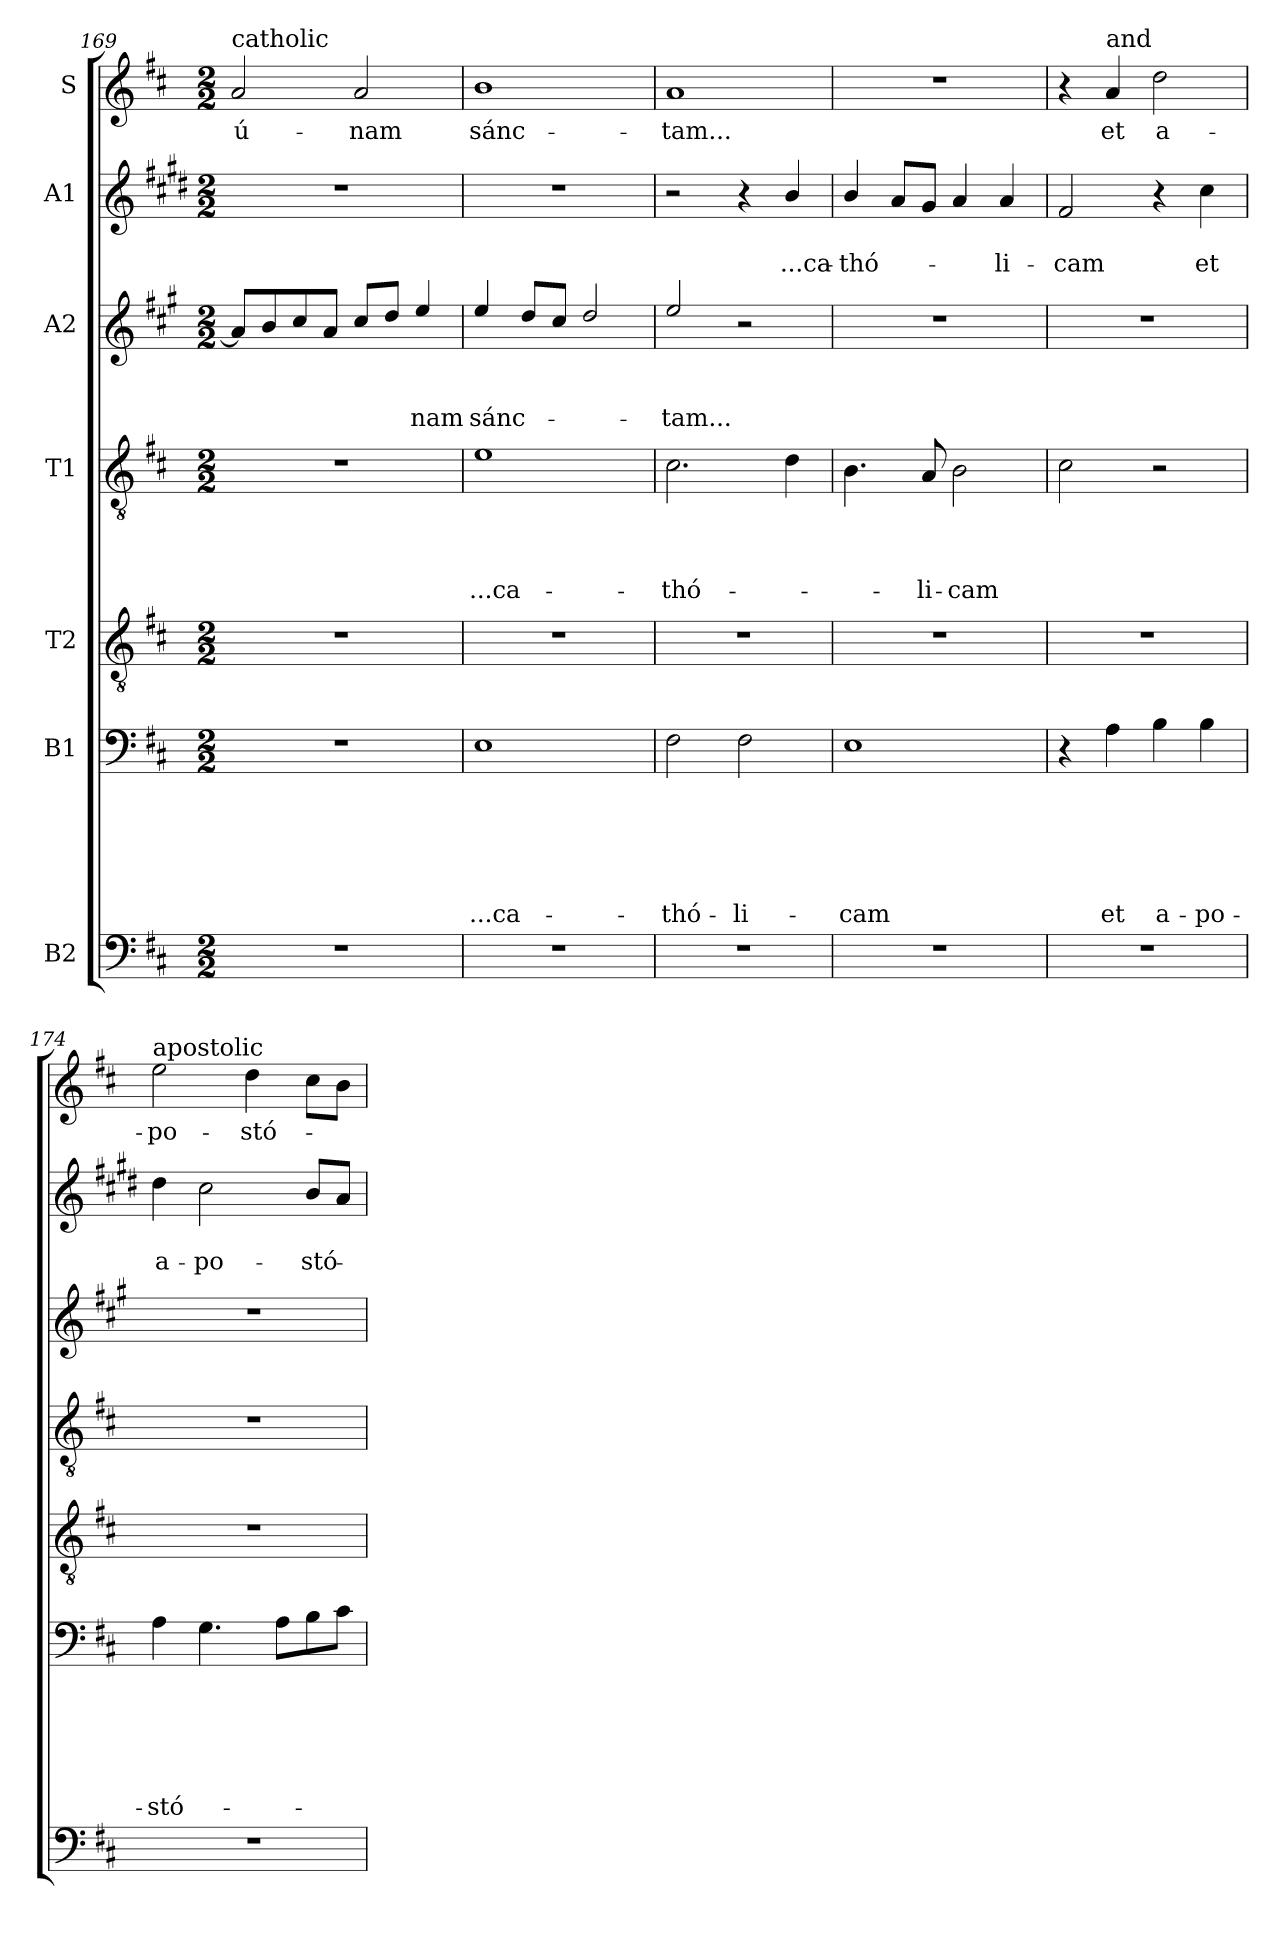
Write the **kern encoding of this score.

**kern	**kern	**text	**text	**text	**text	**text	**text	**kern	**kern	**text	**text	**text	**text	**kern	**text	**text	**text	**kern	**text	**text	**kern	**text
*part7	*part6	*part6	*part6	*part6	*part6	*part6	*part6	*part5	*part4	*part4	*part4	*part4	*part4	*part3	*part3	*part3	*part3	*part2	*part2	*part2	*part1	*part1
*staff7	*staff6	*staff6	*staff6	*staff6	*staff6	*staff6	*staff6	*staff5	*staff4	*staff4	*staff4	*staff4	*staff4	*staff3	*staff3	*staff3	*staff3	*staff2	*staff2	*staff2	*staff1	*staff1
*I"B2	*I"B1	*	*	*	*	*	*	*I"T2	*I"T1	*	*	*	*	*I"A2	*	*	*	*I"A1	*	*	*I"S	*
*clefF4	*clefF4	*	*	*	*	*	*	*clefGv2	*clefGv2	*	*	*	*	*clefG2	*	*	*	*clefG2	*	*	*clefG2	*
*ITrd7c12	*	*	*	*	*	*	*	*ITrd8c14	*	*	*	*	*	*ITrd4c7	*	*	*	*ITrd1c2	*	*	*	*
*k[f#c#]	*k[f#c#]	*	*	*	*	*	*	*k[f#c#]	*k[f#c#]	*	*	*	*	*k[f#c#]	*	*	*	*k[f#c#]	*	*	*k[f#c#]	*
*D:	*D:	*	*	*	*	*	*	*D:	*D:	*	*	*	*	*D:	*	*	*	*D:	*	*	*D:	*
*M2/2	*M2/2	*	*	*	*	*	*	*M2/2	*M2/2	*	*	*	*	*M2/2	*	*	*	*M2/2	*	*	*M2/2	*
=169	=169	=169	=169	=169	=169	=169	=169	=169	=169	=169	=169	=169	=169	=169	=169	=169	=169	=169	=169	=169	=169	=169
!	!	!	!	!	!	!	!	!	!	!	!	!	!	!	!	!	!	!	!	!	!LO:TX:a:t=catholic	!
!	!	!	!	!	!	!	!	!	!	!	!	!	!	!	!	!	!	!	!	!	!	!LO:LY:b
1r	1r	.	.	.	.	.	.	1r	1r	.	.	.	.	8d/L]	.	.	.	1r	.	.	2a/	ú-
.	.	.	.	.	.	.	.	.	.	.	.	.	.	8e/	.	.	.	.	.	.	.	.
.	.	.	.	.	.	.	.	.	.	.	.	.	.	8f#/	.	.	.	.	.	.	.	.
.	.	.	.	.	.	.	.	.	.	.	.	.	.	8d/J	.	.	.	.	.	.	.	.
!	!	!	!	!	!	!	!	!	!	!	!	!	!	!	!	!	!	!	!	!	!	!LO:LY:b
.	.	.	.	.	.	.	.	.	.	.	.	.	.	8f#/L	.	.	.	.	.	.	2a/	-nam
.	.	.	.	.	.	.	.	.	.	.	.	.	.	8g/J	.	.	.	.	.	.	.	.
!	!	!	!	!	!	!	!	!	!	!	!	!	!	!	!	!	!LO:LY:b	!	!	!	!	!
.	.	.	.	.	.	.	.	.	.	.	.	.	.	4a/	.	.	-nam	.	.	.	.	.
=170	=170	=170	=170	=170	=170	=170	=170	=170	=170	=170	=170	=170	=170	=170	=170	=170	=170	=170	=170	=170	=170	=170
!	!	!	!	!	!	!	!LO:LY:b	!	!	!	!	!	!LO:LY:b	!	!	!	!LO:LY:b	!	!	!	!	!LO:LY:b
1r	1E	.	.	.	.	.	...ca-	1r	1e	.	.	.	...ca-	4a/	.	.	sánc-	1r	.	.	1b	sánc-
.	.	.	.	.	.	.	.	.	.	.	.	.	.	8g/L	.	.	.	.	.	.	.	.
.	.	.	.	.	.	.	.	.	.	.	.	.	.	8f#/J	.	.	.	.	.	.	.	.
.	.	.	.	.	.	.	.	.	.	.	.	.	.	2g/	.	.	.	.	.	.	.	.
=171	=171	=171	=171	=171	=171	=171	=171	=171	=171	=171	=171	=171	=171	=171	=171	=171	=171	=171	=171	=171	=171	=171
!	!	!	!	!	!	!	!LO:LY:b	!	!	!	!	!	!LO:LY:b	!	!	!	!LO:LY:b	!	!	!	!	!LO:LY:b
1r	2F#\	.	.	.	.	.	-thó-	1r	2.c#\	.	.	.	-thó-	2a/	.	.	-tam...	2r	.	.	1a	-tam...
!	!	!	!	!	!	!	!LO:LY:b	!	!	!	!	!	!	!	!	!	!	!	!	!	!	!
.	2F#\	.	.	.	.	.	-li-	.	.	.	.	.	.	2r	.	.	.	4r	.	.	.	.
!	!	!	!	!	!	!	!	!	!	!	!	!	!	!	!	!	!	!	!	!LO:LY:b	!	!
.	.	.	.	.	.	.	.	.	4d\	.	.	.	.	.	.	.	.	4a/	.	...ca-	.	.
=172	=172	=172	=172	=172	=172	=172	=172	=172	=172	=172	=172	=172	=172	=172	=172	=172	=172	=172	=172	=172	=172	=172
!	!	!	!	!	!	!	!LO:LY:b	!	!	!	!	!	!	!	!	!	!	!	!	!LO:LY:b	!	!
1r	1E	.	.	.	.	.	-cam	1r	4.B\	.	.	.	.	1r	.	.	.	4a/	.	-thó-	1r	.
.	.	.	.	.	.	.	.	.	.	.	.	.	.	.	.	.	.	8g/L	.	.	.	.
!	!	!	!	!	!	!	!	!	!	!	!	!	!LO:LY:b	!	!	!	!	!	!	!	!	!
.	.	.	.	.	.	.	.	.	8A/	.	.	.	-li-	.	.	.	.	8f#/J	.	.	.	.
!	!	!	!	!	!	!	!	!	!	!	!	!	!LO:LY:b	!	!	!	!	!	!	!	!	!
.	.	.	.	.	.	.	.	.	2B\	.	.	.	-cam	.	.	.	.	4g/	.	.	.	.
!	!	!	!	!	!	!	!	!	!	!	!	!	!	!	!	!	!	!	!	!LO:LY:b	!	!
.	.	.	.	.	.	.	.	.	.	.	.	.	.	.	.	.	.	4g/	.	-li-	.	.
=173	=173	=173	=173	=173	=173	=173	=173	=173	=173	=173	=173	=173	=173	=173	=173	=173	=173	=173	=173	=173	=173	=173
!	!	!	!	!	!	!	!	!	!	!	!	!	!	!	!	!	!	!	!	!LO:LY:b	!	!
1r	4r	.	.	.	.	.	.	1r	2c#\	.	.	.	.	1r	.	.	.	2e/	.	-cam	4r	.
!	!	!	!	!	!	!	!	!	!	!	!	!	!	!	!	!	!	!	!	!	!LO:TX:a:t=and	!
!	!	!	!	!	!	!	!LO:LY:b	!	!	!	!	!	!	!	!	!	!	!	!	!	!	!LO:LY:b
.	4A\	.	.	.	.	.	et	.	.	.	.	.	.	.	.	.	.	.	.	.	4a/	et
!	!	!	!	!	!	!	!LO:LY:b	!	!	!	!	!	!	!	!	!	!	!	!	!	!	!LO:LY:b
.	4B\	.	.	.	.	.	a-	.	2r	.	.	.	.	.	.	.	.	4r	.	.	2dd\	a-
!	!	!	!	!	!	!	!LO:LY:b	!	!	!	!	!	!	!	!	!	!	!	!	!LO:LY:b	!	!
.	4B\	.	.	.	.	.	-po-	.	.	.	.	.	.	.	.	.	.	4b\	.	et	.	.
!!LO:PB:g=z
=174	=174	=174	=174	=174	=174	=174	=174	=174	=174	=174	=174	=174	=174	=174	=174	=174	=174	=174	=174	=174	=174	=174
!	!	!	!	!	!	!	!	!	!	!	!	!	!	!	!	!	!	!	!	!	!LO:TX:a:t=apostolic	!
!	!	!	!	!	!	!	!LO:LY:b	!	!	!	!	!	!	!	!	!	!	!	!	!LO:LY:b	!	!LO:LY:b
1r	4A\	.	.	.	.	.	-stó-	1r	1r	.	.	.	.	1r	.	.	.	4cc#\	.	a-	2ee\	-po-
!	!	!	!	!	!	!	!	!	!	!	!	!	!	!	!	!	!	!	!	!LO:LY:b	!	!
.	4.G\	.	.	.	.	.	.	.	.	.	.	.	.	.	.	.	.	2b\	.	-po-	.	.
!	!	!	!	!	!	!	!	!	!	!	!	!	!	!	!	!	!	!	!	!	!	!LO:LY:b
.	.	.	.	.	.	.	.	.	.	.	.	.	.	.	.	.	.	.	.	.	4dd\	-stó-
.	8A\L	.	.	.	.	.	.	.	.	.	.	.	.	.	.	.	.	.	.	.	.	.
!	!	!	!	!	!	!	!	!	!	!	!	!	!	!	!	!	!	!	!	!LO:LY:b	!	!
.	8B\	.	.	.	.	.	.	.	.	.	.	.	.	.	.	.	.	8a/L	.	-stó-	8cc#\L	.
.	8c#\J	.	.	.	.	.	.	.	.	.	.	.	.	.	.	.	.	8g/J	.	.	8b\J	.
=	=	=	=	=	=	=	=	=	=	=	=	=	=	=	=	=	=	=	=	=	=	=
*-	*-	*-	*-	*-	*-	*-	*-	*-	*-	*-	*-	*-	*-	*-	*-	*-	*-	*-	*-	*-	*-	*-
